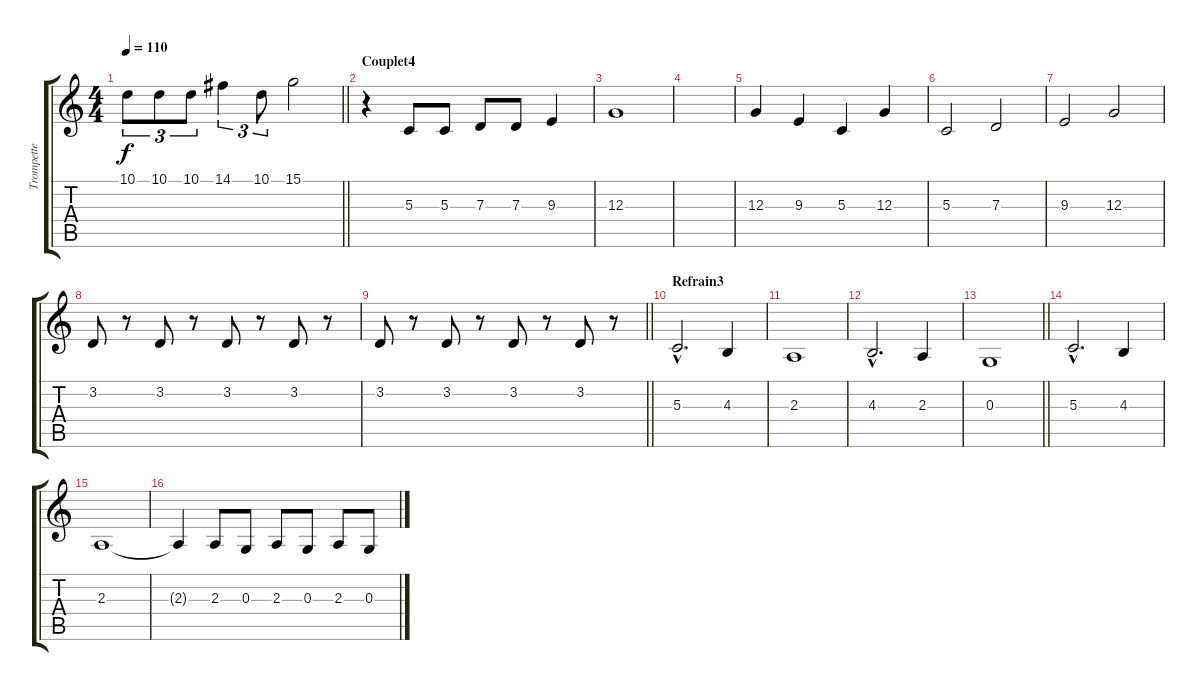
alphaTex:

\track ("Trompette" "Trompette") {instrument trumpet}
\staff {score tabs}
\tuning (E4 B3 G3 D3 A2 E2) {hide}
\ts (4 4)
\tempo 110
\clef g2
\barLineRight lightlight
\ks c
10.1.8{tu (3 2) dy f} 10.1.8{tu (3 2)} 10.1.8{tu (3 2)} 14.1.4{tu (3 2)} 10.1.8{tu (3 2)} 15.1.2 |
\section ("" "Couplet4")
r.4 5.3.8 5.3.8 7.3.8 7.3.8 9.3.4 |
12.3.1 |
|
12.3.4 9.3.4 5.3.4 12.3.4 |
5.3.2 7.3.2 |
9.3.2 12.3.2 |
3.2.8 r.8 3.2.8 r.8 3.2.8 r.8 3.2.8 r.8 |
\barLineRight lightlight
3.2.8 r.8 3.2.8 r.8 3.2.8 r.8 3.2.8 r.8 |
\section ("" "Refrain3")
5.3{hac}.2{d} 4.3.4 |
2.3.1 |
4.3{hac}.2{d} 2.3.4 |
\barLineRight lightlight
0.3.1 |
5.3{hac}.2{d} 4.3.4 |
2.3.1 |
2.3{t}.4 2.3.8 0.3.8 2.3.8 0.3.8 2.3.8 0.3.8
